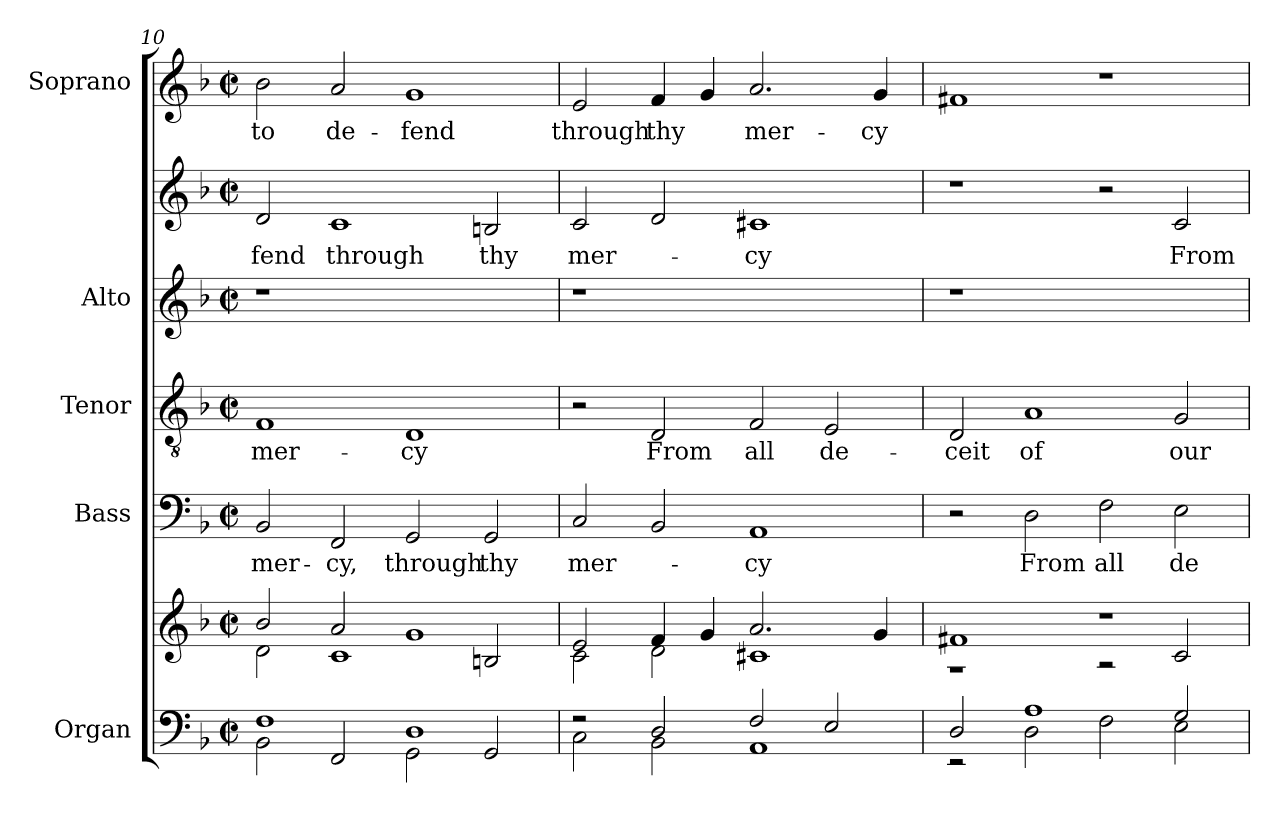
**kern	**kern	**kern	**text	**kern	**text	**kern	**kern	**text	**kern	**text
*part5	*part5	*part4	*part4	*part3	*part3	*part2	*part2	*part2	*part1	*part1
*staff7	*staff6	*staff5	*staff5	*staff4	*staff4	*staff3	*staff2	*staff2	*staff1	*staff1
*I"Organ	*	*I"Bass	*	*I"Tenor	*	*I"Alto	*	*	*I"Soprano	*
*I'Org.	*	*I'B.	*	*I'T.	*	*I'A.	*	*	*I'S.	*
*clefF4	*clefG2	*clefF4	*	*clefGv2	*	*clefG2	*clefG2	*	*clefG2	*
*	*	*	*	*ITrd7c12	*	*	*	*	*	*
*k[b-]	*k[b-]	*k[b-]	*	*k[b-]	*	*k[b-]	*k[b-]	*	*k[b-]	*
*F:	*F:	*F:	*	*F:	*	*F:	*F:	*	*F:	*
*M2/2	*M2/2	*M2/2	*	*M2/2	*	*M2/2	*M2/2	*	*M2/2	*
*met(c|)	*met(c|)	*met(c|)	*	*met(c|)	*	*met(c|)	*met(c|)	*	*met(c|)	*
=10	=10	=10	=10	=10	=10	=10	=10	=10	=10	=10
*^	*^	*	*	*	*	*	*	*	*	*
!	!	!	!	!	!LO:LY:b:color=#000000	!	!	!	!	!	!	!
!	!	!	!	!	!	!	!LO:LY:b:color=#000000	!LO:N:vis=1	!	!	!	!
!	!	!	!	!	!	!	!	!	!	!LO:LY:b:color=#000000	!	!
!	!	!	!	!	!	!	!	!	!	!	!	!LO:LY:b:color=#000000
1Fi	2BB-i\	2b-i/	2di\	2BB-i/	mer-	1FFi	mer-	0r	2di/	-fend	2b-i\	to
!	!	!	!	!	!LO:LY:b:color=#000000	!	!	!	!	!	!	!
!	!	!	!	!	!	!	!	!	!	!LO:LY:b:color=#000000	!	!
!	!	!	!	!	!	!	!	!	!	!	!	!LO:LY:b:color=#000000
.	2FFi/	2ai/	1ci	2FFi/	-cy,	.	.	.	1ci	through	2ai/	de-
!	!	!	!	!	!LO:LY:b:color=#000000	!	!	!	!	!	!	!
!	!	!	!	!	!	!	!LO:LY:b:color=#000000	!	!	!	!	!
!	!	!	!	!	!	!	!	!	!	!	!	!LO:LY:b:color=#000000
1Di	2GGi\	1gi	.	2GGi/	through	1DDi	-cy	.	.	.	1gi	-fend
!	!	!	!	!	!LO:LY:b:color=#000000	!	!	!	!	!	!	!
!	!	!	!	!	!	!	!	!	!	!LO:LY:b:color=#000000	!	!
.	2GGi/	.	2Bni/	2GGi/	thy	.	.	.	2Bni/	thy	.	.
=11	=11	=11	=11	=11	=11	=11	=11	=11	=11	=11	=11	=11
!	!	!	!	!	!LO:LY:b:color=#000000	!	!	!LO:N:vis=1	!	!	!	!
!	!	!	!	!	!	!	!	!	!	!LO:LY:b:color=#000000	!	!
!	!	!	!	!	!	!	!	!	!	!	!	!LO:LY:b:color=#000000
2r	2Ci\	2ei/	2ci\	2Ci/	mer-	2r	.	0r	2ci/	mer-	2ei/	through
!	!	!	!	!	!	!	!LO:LY:b:color=#000000	!	!	!	!	!
!	!	!	!	!	!	!	!	!	!	!	!	!LO:LY:b:color=#000000
2Di/	2BB-i\	4fi/	2di\	2BB-i/	.	2DDi/	From	.	2di/	.	4fi/	thy
.	.	4gi/	.	.	.	.	.	.	.	.	4gi/	.
!	!	!	!	!	!LO:LY:b:color=#000000	!	!	!	!	!	!	!
!	!	!	!	!	!	!	!LO:LY:b:color=#000000	!	!	!	!	!
!	!	!	!	!	!	!	!	!	!	!LO:LY:b:color=#000000	!	!
!	!	!	!	!	!	!	!	!	!	!	!	!LO:LY:b:color=#000000
2Fi/	1AAi	2.ai/	1c#Xi	1AAi	-cy	2FFi/	all	.	1c#Xi	-cy	2.ai/	mer-
!	!	!	!	!	!	!	!LO:LY:b:color=#000000	!	!	!	!	!
2Ei/	.	.	.	.	.	2EEi/	de-	.	.	.	.	.
!	!	!	!	!	!	!	!	!	!	!	!	!LO:LY:b:color=#000000
.	.	4gi/	.	.	.	.	.	.	.	.	4gi/	-cy
=12	=12	=12	=12	=12	=12	=12	=12	=12	=12	=12	=12	=12
!	!	!	!	!	!	!	!LO:LY:b:color=#000000	!LO:N:vis=1	!	!	!	!
2Di/	2r	1f#Xi	1r	2r	.	2DDi/	-ceit	0r	1r	.	1f#Xi	.
!	!	!	!	!	!LO:LY:b:color=#000000	!	!	!	!	!	!	!
!	!	!	!	!	!	!	!LO:LY:b:color=#000000	!	!	!	!	!
1Ai	2Di\	.	.	2Di\	From	1AAi	of	.	.	.	.	.
!	!	!	!	!	!LO:LY:b:color=#000000	!	!	!	!	!	!	!
.	2Fi\	1r	2r	2Fi\	all	.	.	.	2r	.	1r	.
!	!	!	!	!	!LO:LY:b:color=#000000	!	!	!	!	!	!	!
!	!	!	!	!	!	!	!LO:LY:b:color=#000000	!	!	!	!	!
!	!	!	!	!	!	!	!	!	!	!LO:LY:b:color=#000000	!	!
2Gi/	2Ei\	.	2ci/	2Ei\	de-	2GGi/	our	.	2ci/	From	.	.
*v	*v	*	*	*	*	*	*	*	*	*	*	*
*	*v	*v	*	*	*	*	*	*	*	*	*
=	=	=	=	=	=	=	=	=	=	=
*-	*-	*-	*-	*-	*-	*-	*-	*-	*-	*-
